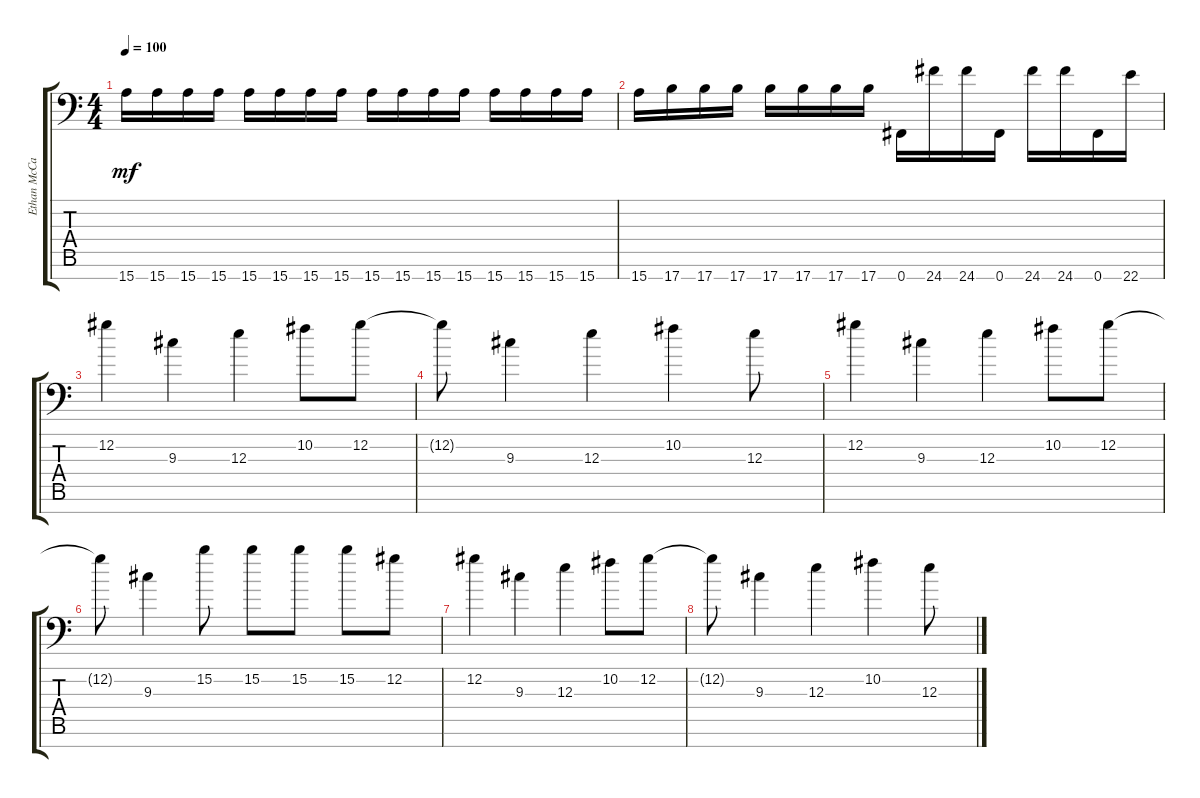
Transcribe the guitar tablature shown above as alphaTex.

\track ("Ethan McCann" "Ethan McCa") {instrument distortionguitar}
\staff {score tabs}
\tuning (Db4 Ab3 E3 B2 Gb2 Db2 Gb1) {hide}
\ts (4 4)
\tempo 100
\clef f4
\ks c
15.7.16{dy mf} 15.7.16 15.7.16 15.7.16 15.7.16 15.7.16 15.7.16 15.7.16 15.7.16 15.7.16 15.7.16 15.7.16 15.7.16 15.7.16 15.7.16 15.7.16 |
15.7.16 17.7.16 17.7.16 17.7.16 17.7.16 17.7.16 17.7.16 17.7.16 0.7.16 24.7.16 24.7.16 0.7.16 24.7.16 24.7.16 0.7.16 22.7.16 |
12.2.4 9.3.4 12.3.4 10.2.8 12.2.8 |
12.2{t}.8 9.3.4 12.3.4 10.2.4 12.3.8 |
12.2.4 9.3.4 12.3.4 10.2.8 12.2.8 |
12.2{t}.8 9.3.4 15.2.8 15.2.8 15.2.8 15.2.8 12.2.8 |
12.2.4 9.3.4 12.3.4 10.2.8 12.2.8 |
12.2{t}.8 9.3.4 12.3.4 10.2.4 12.3.8
